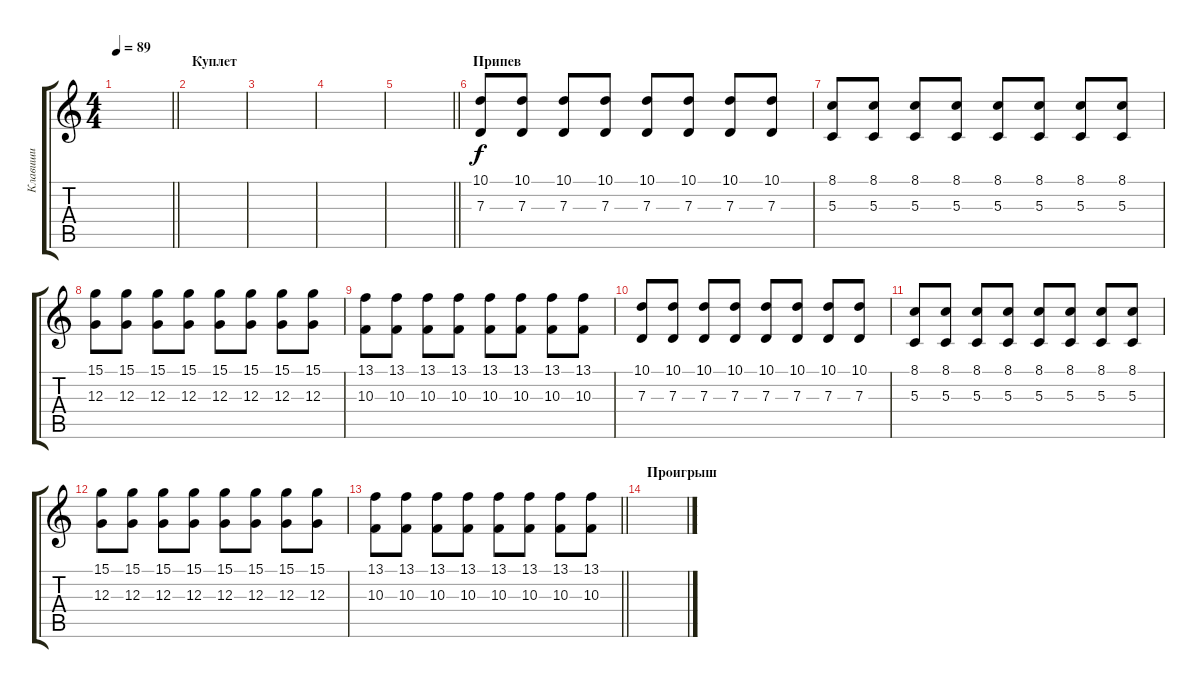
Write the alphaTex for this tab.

\track ("Клавиши" "Клавиши") {instrument lead1square}
\staff {score tabs}
\tuning (E4 B3 G3 D3 A2 E2) {hide}
\ts (4 4)
\tempo 89
\clef g2
\barLineRight lightlight
\ks c
|
\section ("" "Куплет")
|
|
|
\barLineRight lightlight
|
\section ("" "Припев")
(10.1 7.3).8 (10.1 7.3).8 (10.1 7.3).8 (10.1 7.3).8 (10.1 7.3).8 (10.1 7.3).8 (10.1 7.3).8 (10.1 7.3).8 |
(8.1 5.3).8 (8.1 5.3).8 (8.1 5.3).8 (8.1 5.3).8 (8.1 5.3).8 (8.1 5.3).8 (8.1 5.3).8 (8.1 5.3).8 |
(15.1 12.3).8 (15.1 12.3).8 (15.1 12.3).8 (15.1 12.3).8 (15.1 12.3).8 (15.1 12.3).8 (15.1 12.3).8 (15.1 12.3).8 |
(13.1 10.3).8 (13.1 10.3).8 (13.1 10.3).8 (13.1 10.3).8 (13.1 10.3).8 (13.1 10.3).8 (13.1 10.3).8 (13.1 10.3).8 |
(10.1 7.3).8 (10.1 7.3).8 (10.1 7.3).8 (10.1 7.3).8 (10.1 7.3).8 (10.1 7.3).8 (10.1 7.3).8 (10.1 7.3).8 |
(8.1 5.3).8 (8.1 5.3).8 (8.1 5.3).8 (8.1 5.3).8 (8.1 5.3).8 (8.1 5.3).8 (8.1 5.3).8 (8.1 5.3).8 |
(15.1 12.3).8 (15.1 12.3).8 (15.1 12.3).8 (15.1 12.3).8 (15.1 12.3).8 (15.1 12.3).8 (15.1 12.3).8 (15.1 12.3).8 |
\barLineRight lightlight
(13.1 10.3).8 (13.1 10.3).8 (13.1 10.3).8 (13.1 10.3).8 (13.1 10.3).8 (13.1 10.3).8 (13.1 10.3).8 (13.1 10.3).8 |
\section ("" "Проигрыш")
